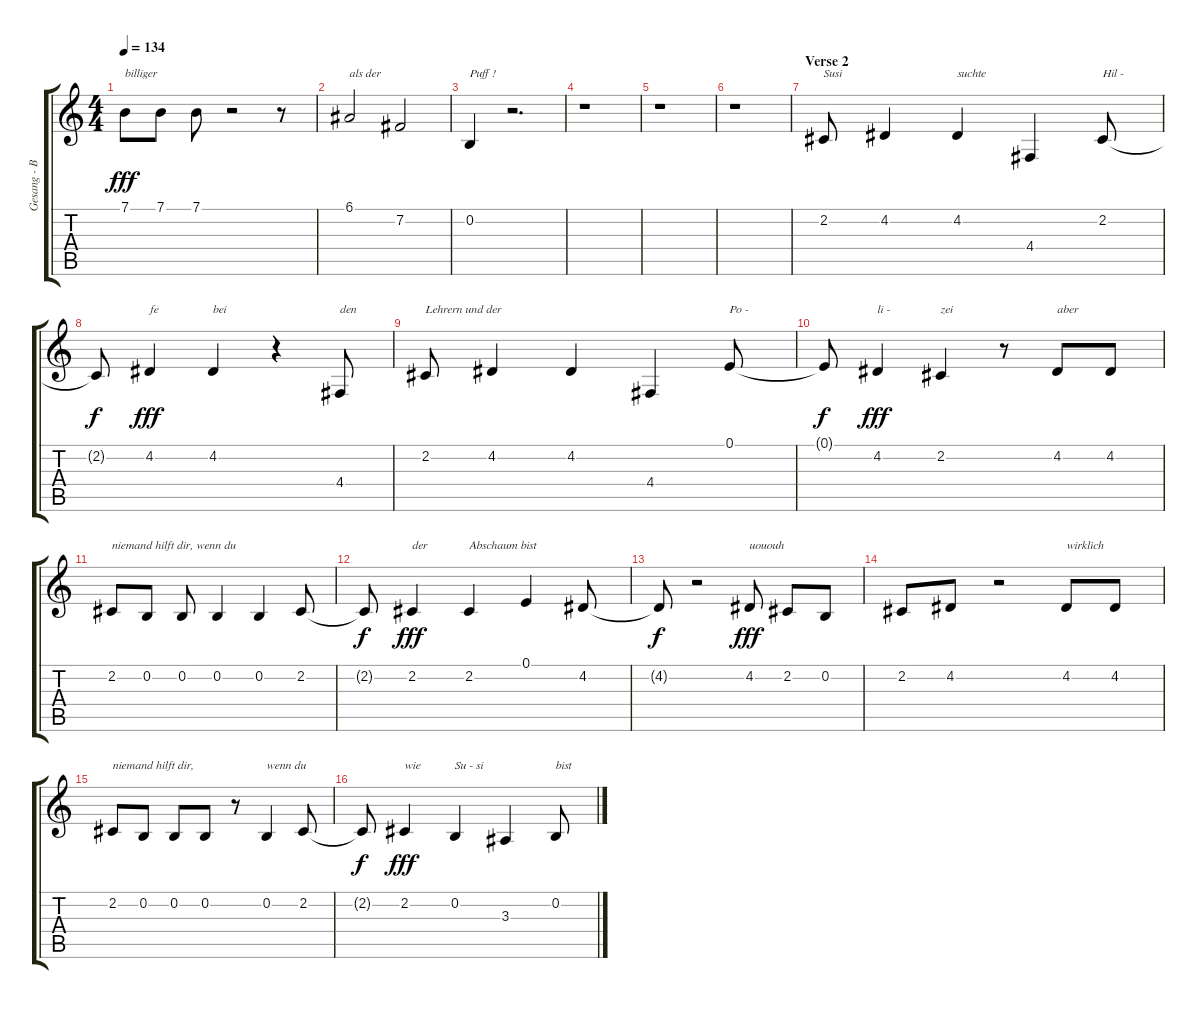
\track ("Gesang - Bela B." "Gesang - B") {instrument lead8bassandlead}
\staff {score tabs}
\tuning (E4 B3 G3 D3 A2 E2) {hide}
\ts (4 4)
\tempo 134
\clef g2
\ks c
7.1.8{txt "billiger" dy fff} 7.1.8 7.1.8 r.2 r.8 |
6.1.2{txt "als der"} 7.2.2 |
0.2.4{txt "Puff !"} r.2{d} |
r.1 |
r.1 |
r.1 |
\section ("" "Verse 2")
2.2.8{txt "Susi"} 4.2.4 4.2.4{txt "suchte"} 4.4.4 2.2.8{txt "Hil -"} |
2.2{t}.8{dy f} 4.2.4{txt "fe" dy fff} 4.2.4{txt "bei"} r.4 4.4.8{txt "den"} |
2.2.8{txt "Lehrern und der"} 4.2.4 4.2.4 4.4.4 0.1.8{txt "Po -"} |
0.1{t}.8{dy f} 4.2.4{txt "li -" dy fff} 2.2.4{txt "zei"} r.8 4.2.8{txt "aber"} 4.2.8 |
2.2.8{txt "niemand hilft dir, wenn du"} 0.2.8 0.2.8 0.2.4 0.2.4 2.2.8 |
2.2{t}.8{dy f} 2.2.4{txt "der" dy fff} 2.2.4{txt "Abschaum bist"} 0.1.4 4.2.8 |
4.2{t}.8{dy f} r.2 4.2.8{txt "uououh" dy fff} 2.2.8 0.2.8 |
2.2.8 4.2.8 r.2 4.2.8{txt "wirklich"} 4.2.8 |
2.2.8{txt "niemand hilft dir,"} 0.2.8 0.2.8 0.2.8 r.8 0.2.4{txt "wenn du"} 2.2.8 |
2.2{t}.8{dy f} 2.2.4{txt "wie" dy fff} 0.2.4{txt "Su - si"} 3.3.4 0.2.8{txt "bist"}
